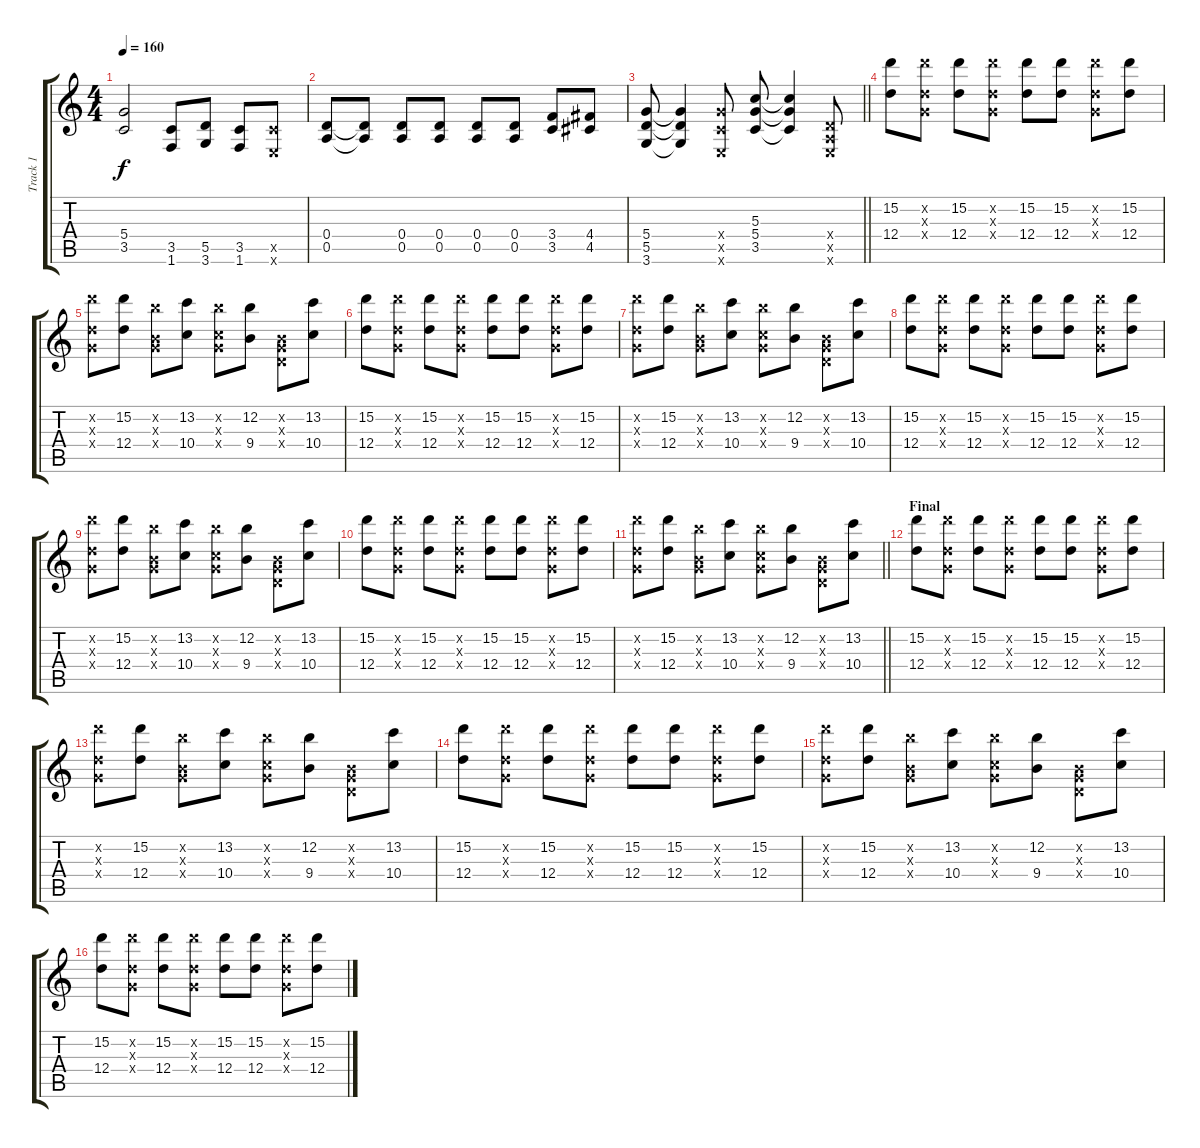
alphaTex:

\track ("Track 1" "Track 1") {instrument distortionguitar}
\staff {score tabs}
\tuning (E4 B3 G3 D3 A2 E2) {hide}
\ts (4 4)
\tempo 160
\clef g2
\ks c
(5.4 3.5).2{dy f} (3.5 1.6).8 (5.5 3.6).8 (3.5 1.6).8 (3.5{x} 0.6{x}).8 |
(0.4 0.5).8 (0.4{t} 0.5{t}).8 (0.4 0.5).8 (0.4 0.5).8 (0.4 0.5).8 (0.4 0.5).8 (3.4 3.5).8 (4.4 4.5).8 |
\barLineRight lightlight
(5.4 5.5 3.6).8 (5.4{t} 5.5{t} 3.6{t}).4 (5.4{x} 3.5{x} 0.6{x}).8 (5.3 5.4 3.5).8 (5.3{t} 5.4{t} 3.5{t}).4 (0.4{x} 0.5{x} 0.6{x}).8 |
(15.2 12.4).8 (15.2{x} 0.3{x} 12.4{x}).8 (15.2 12.4).8 (15.2{x} 0.3{x} 12.4{x}).8 (15.2 12.4).8 (15.2 12.4).8 (15.2{x} 0.3{x} 12.4{x}).8 (15.2 12.4).8 |
(15.2{x} 0.3{x} 12.4{x}).8 (15.2 12.4).8 (12.2{x} 0.3{x} 9.4{x}).8 (13.2 10.4).8 (12.2{x} 0.3{x} 10.4{x}).8 (12.2 9.4).8 (0.2{x} 0.3{x} 0.4{x}).8 (13.2 10.4).8 |
(15.2 12.4).8 (15.2{x} 0.3{x} 12.4{x}).8 (15.2 12.4).8 (15.2{x} 0.3{x} 12.4{x}).8 (15.2 12.4).8 (15.2 12.4).8 (15.2{x} 0.3{x} 12.4{x}).8 (15.2 12.4).8 |
(15.2{x} 0.3{x} 12.4{x}).8 (15.2 12.4).8 (12.2{x} 0.3{x} 9.4{x}).8 (13.2 10.4).8 (12.2{x} 0.3{x} 10.4{x}).8 (12.2 9.4).8 (0.2{x} 0.3{x} 0.4{x}).8 (13.2 10.4).8 |
(15.2 12.4).8 (15.2{x} 0.3{x} 12.4{x}).8 (15.2 12.4).8 (15.2{x} 0.3{x} 12.4{x}).8 (15.2 12.4).8 (15.2 12.4).8 (15.2{x} 0.3{x} 12.4{x}).8 (15.2 12.4).8 |
(15.2{x} 0.3{x} 12.4{x}).8 (15.2 12.4).8 (12.2{x} 0.3{x} 9.4{x}).8 (13.2 10.4).8 (12.2{x} 0.3{x} 10.4{x}).8 (12.2 9.4).8 (0.2{x} 0.3{x} 0.4{x}).8 (13.2 10.4).8 |
(15.2 12.4).8 (15.2{x} 0.3{x} 12.4{x}).8 (15.2 12.4).8 (15.2{x} 0.3{x} 12.4{x}).8 (15.2 12.4).8 (15.2 12.4).8 (15.2{x} 0.3{x} 12.4{x}).8 (15.2 12.4).8 |
\barLineRight lightlight
(15.2{x} 0.3{x} 12.4{x}).8 (15.2 12.4).8 (12.2{x} 0.3{x} 9.4{x}).8 (13.2 10.4).8 (12.2{x} 0.3{x} 10.4{x}).8 (12.2 9.4).8 (0.2{x} 0.3{x} 0.4{x}).8 (13.2 10.4).8 |
\section ("" "Final")
(15.2 12.4).8 (15.2{x} 0.3{x} 12.4{x}).8 (15.2 12.4).8 (15.2{x} 0.3{x} 12.4{x}).8 (15.2 12.4).8 (15.2 12.4).8 (15.2{x} 0.3{x} 12.4{x}).8 (15.2 12.4).8 |
(15.2{x} 0.3{x} 12.4{x}).8 (15.2 12.4).8 (12.2{x} 0.3{x} 9.4{x}).8 (13.2 10.4).8 (12.2{x} 0.3{x} 10.4{x}).8 (12.2 9.4).8 (0.2{x} 0.3{x} 0.4{x}).8 (13.2 10.4).8 |
(15.2 12.4).8 (15.2{x} 0.3{x} 12.4{x}).8 (15.2 12.4).8 (15.2{x} 0.3{x} 12.4{x}).8 (15.2 12.4).8 (15.2 12.4).8 (15.2{x} 0.3{x} 12.4{x}).8 (15.2 12.4).8 |
(15.2{x} 0.3{x} 12.4{x}).8 (15.2 12.4).8 (12.2{x} 0.3{x} 9.4{x}).8 (13.2 10.4).8 (12.2{x} 0.3{x} 10.4{x}).8 (12.2 9.4).8 (0.2{x} 0.3{x} 0.4{x}).8 (13.2 10.4).8 |
(15.2 12.4).8 (15.2{x} 0.3{x} 12.4{x}).8 (15.2 12.4).8 (15.2{x} 0.3{x} 12.4{x}).8 (15.2 12.4).8 (15.2 12.4).8 (15.2{x} 0.3{x} 12.4{x}).8 (15.2 12.4).8
